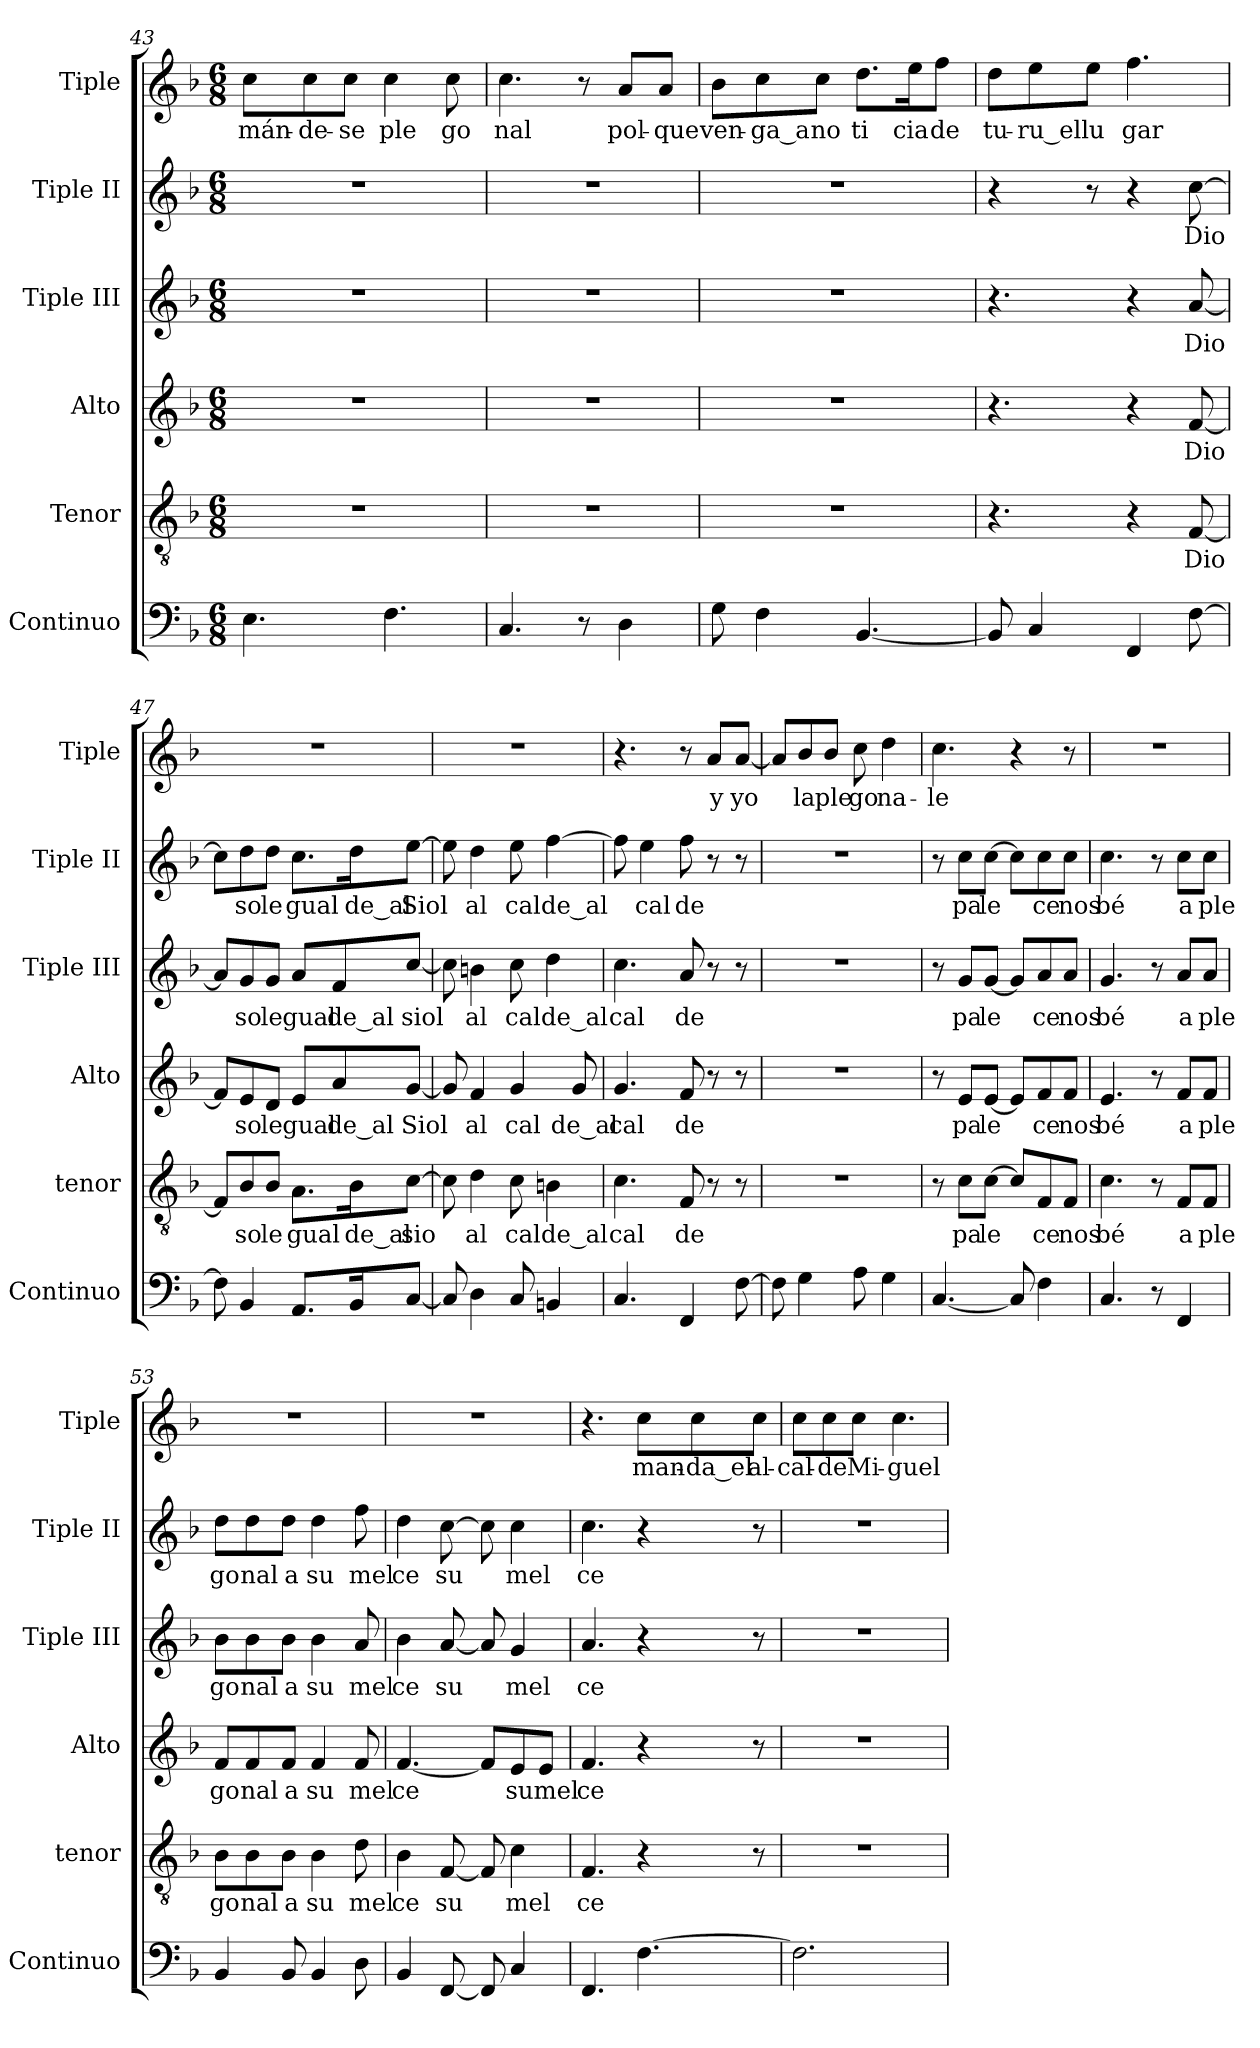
**kern	**kern	**text	**kern	**text	**kern	**text	**kern	**text	**kern	**text
*part6	*part5	*part5	*part4	*part4	*part3	*part3	*part2	*part2	*part1	*part1
*staff6	*staff5	*staff5	*staff4	*staff4	*staff3	*staff3	*staff2	*staff2	*staff1	*staff1
*I"Continuo	*I"Tenor	*	*I"Alto	*	*I"Tiple III	*	*I"Tiple II	*	*I"Tiple	*
*I'Continuo	*I'tenor	*	*I'Alto	*	*I'Tiple III	*	*I'Tiple II	*	*I'Tiple	*
*clefF4	*clefGv2	*	*clefG2	*	*clefG2	*	*clefG2	*	*clefG2	*
*k[b-]	*k[b-]	*	*k[b-]	*	*k[b-]	*	*k[b-]	*	*k[b-]	*
*F:	*F:	*	*F:	*	*F:	*	*F:	*	*F:	*
*M6/8	*M6/8	*	*M6/8	*	*M6/8	*	*M6/8	*	*M6/8	*
=43	=43	=43	=43	=43	=43	=43	=43	=43	=43	=43
4.E\	2.r	.	2.r	.	2.r	.	2.r	.	8cc\L	mán-
.	.	.	.	.	.	.	.	.	8cc\	-de-
.	.	.	.	.	.	.	.	.	8cc\J	-se
4.F\	.	.	.	.	.	.	.	.	4cc\	ple
.	.	.	.	.	.	.	.	.	8cc\	go
=44	=44	=44	=44	=44	=44	=44	=44	=44	=44	=44
4.C/	2.r	.	2.r	.	2.r	.	2.r	.	4.cc\	nal
8r	.	.	.	.	.	.	.	.	8r	.
4D\	.	.	.	.	.	.	.	.	8a/L	pol-
.	.	.	.	.	.	.	.	.	8a/J	-que
!!LO:PB:g=z
=45	=45	=45	=45	=45	=45	=45	=45	=45	=45	=45
8G\	2.r	.	2.r	.	2.r	.	2.r	.	8b-\L	ven-
4F\	.	.	.	.	.	.	.	.	8cc\	-ga_a
.	.	.	.	.	.	.	.	.	8cc\J	no
[4.BB-/	.	.	.	.	.	.	.	.	8.dd\L	ti
.	.	.	.	.	.	.	.	.	16ee\k	cia
.	.	.	.	.	.	.	.	.	8ff\J	de
=46	=46	=46	=46	=46	=46	=46	=46	=46	=46	=46
8BB-/]	4.r	.	4.r	.	4.r	.	4r	.	8dd\L	tu-
4C/	.	.	.	.	.	.	.	.	8ee\	-ru_el
.	.	.	.	.	.	.	8r	.	8ee\J	lu
4FF/	4r	.	4r	.	4r	.	4r	.	4.ff\	gar
[8F\	[8F/	Dio	[8f/	Dio	[8a/	Dio	[8cc\	Dio	.	.
=47	=47	=47	=47	=47	=47	=47	=47	=47	=47	=47
8F\]	8F/L]	.	8f/L]	.	8a/L]	.	8cc\L]	.	2.r	.
4BB-/	8B-/	so	8e/	so	8g/	so	8dd\	so	.	.
.	8B-/J	le	8d/J	le	8g/J	le	8dd\J	le	.	.
8.AA/L	8.A\L	gual	8e/L	gual	8a/L	gual	8.cc\L	gual	.	.
.	.	.	8a/	de_al	8f/	de_al	.	.	.	.
16BB-/k	16B-\k	de_al	.	.	.	.	16dd\k	de_al	.	.
[8C/J	[8c\J	sio	[8g/J	Siol	[8cc/J	siol	[8ee\J	Siol	.	.
=48	=48	=48	=48	=48	=48	=48	=48	=48	=48	=48
8C/]	8c\]	.	8g/]	.	8cc\]	.	8ee\]	.	2.r	.
4D\	4d\	al	4f/	al	4bn\	al	4dd\	al	.	.
8C/	8c\	cal	4g/	cal	8cc\	cal	8ee\	cal	.	.
4BBn/	4Bn\	de_al	.	.	4dd\	de_al	[4ff\	de_al	.	.
.	.	.	8g/	de_al	.	.	.	.	.	.
!!LO:PB:g=z
=49	=49	=49	=49	=49	=49	=49	=49	=49	=49	=49
4.C/	4.c\	cal	4.g/	cal	4.cc\	cal	8ff\]	.	4.r	.
.	.	.	.	.	.	.	4ee\	cal	.	.
4FF/	8F/	de	8f/	de	8a/	de	8ff\	de	8r	.
.	8r	.	8r	.	8r	.	8r	.	8a/L	y
[8F\	8r	.	8r	.	8r	.	8r	.	[8a/J	yo
=50	=50	=50	=50	=50	=50	=50	=50	=50	=50	=50
8F\]	2.r	.	2.r	.	2.r	.	2.r	.	8a/L]	.
4G\	.	.	.	.	.	.	.	.	8b-/	la
.	.	.	.	.	.	.	.	.	8b-/J	ple
8A\	.	.	.	.	.	.	.	.	8cc\	go
4G\	.	.	.	.	.	.	.	.	4dd\	na-
=51	=51	=51	=51	=51	=51	=51	=51	=51	=51	=51
[4.C/	8r	.	8r	.	8r	.	8r	.	4.cc\	-le
.	8c\L	pa	8e/L	pa	8g/L	pa	8cc\L	pa	.	.
.	[8c\J	le	[8e/J	le	[8g/J	le	[8cc\J	le	.	.
8C/]	8c/L]	.	8e/L]	.	8g/L]	.	8cc\L]	.	4r	.
4F\	8F/	ce	8f/	ce	8a/	ce	8cc\	ce	.	.
.	8F/J	nos	8f/J	nos	8a/J	nos	8cc\J	nos	8r	.
=52	=52	=52	=52	=52	=52	=52	=52	=52	=52	=52
4.C/	4.c\	bé	4.e/	bé	4.g/	bé	4.cc\	bé	2.r	.
8r	8r	.	8r	.	8r	.	8r	.	.	.
4FF/	8F/L	a	8f/L	a	8a/L	a	8cc\L	a	.	.
.	8F/J	ple	8f/J	ple	8a/J	ple	8cc\J	ple	.	.
!!LO:PB:g=z
=53	=53	=53	=53	=53	=53	=53	=53	=53	=53	=53
4BB-/	8B-\L	go	8f/L	go	8b-\L	go	8dd\L	go	2.r	.
.	8B-\	nal	8f/	nal	8b-\	nal	8dd\	nal	.	.
8BB-/	8B-\J	a	8f/J	a	8b-\J	a	8dd\J	a	.	.
4BB-/	4B-\	su	4f/	su	4b-\	su	4dd\	su	.	.
8D\	8d\	mel	8f/	mel	8a/	mel	8ff\	mel	.	.
=54	=54	=54	=54	=54	=54	=54	=54	=54	=54	=54
4BB-/	4B-\	ce	[4.f/	ce	4b-\	ce	4dd\	ce	2.r	.
[8FF/	[8F/	su	.	.	[8a/	su	[8cc\	su	.	.
8FF/]	8F/]	.	8f/L]	.	8a/]	.	8cc\]	.	.	.
4C/	4c\	mel	8e/	su	4g/	mel	4cc\	mel	.	.
.	.	.	8e/J	mel	.	.	.	.	.	.
=55	=55	=55	=55	=55	=55	=55	=55	=55	=55	=55
4.FF/	4.F/	ce	4.f/	ce	4.a/	ce	4.cc\	ce	4.r	.
[4.F\	4r	.	4r	.	4r	.	4r	.	8cc\L	man-
.	.	.	.	.	.	.	.	.	8cc\	-da_el
.	8r	.	8r	.	8r	.	8r	.	8cc\J	al-
=56	=56	=56	=56	=56	=56	=56	=56	=56	=56	=56
2.F\]	2.r	.	2.r	.	2.r	.	2.r	.	8cc\L	-cal-
.	.	.	.	.	.	.	.	.	8cc\	-de
.	.	.	.	.	.	.	.	.	8cc\J	Mi-
.	.	.	.	.	.	.	.	.	4.cc\	-guel
=	=	=	=	=	=	=	=	=	=	=
*-	*-	*-	*-	*-	*-	*-	*-	*-	*-	*-
